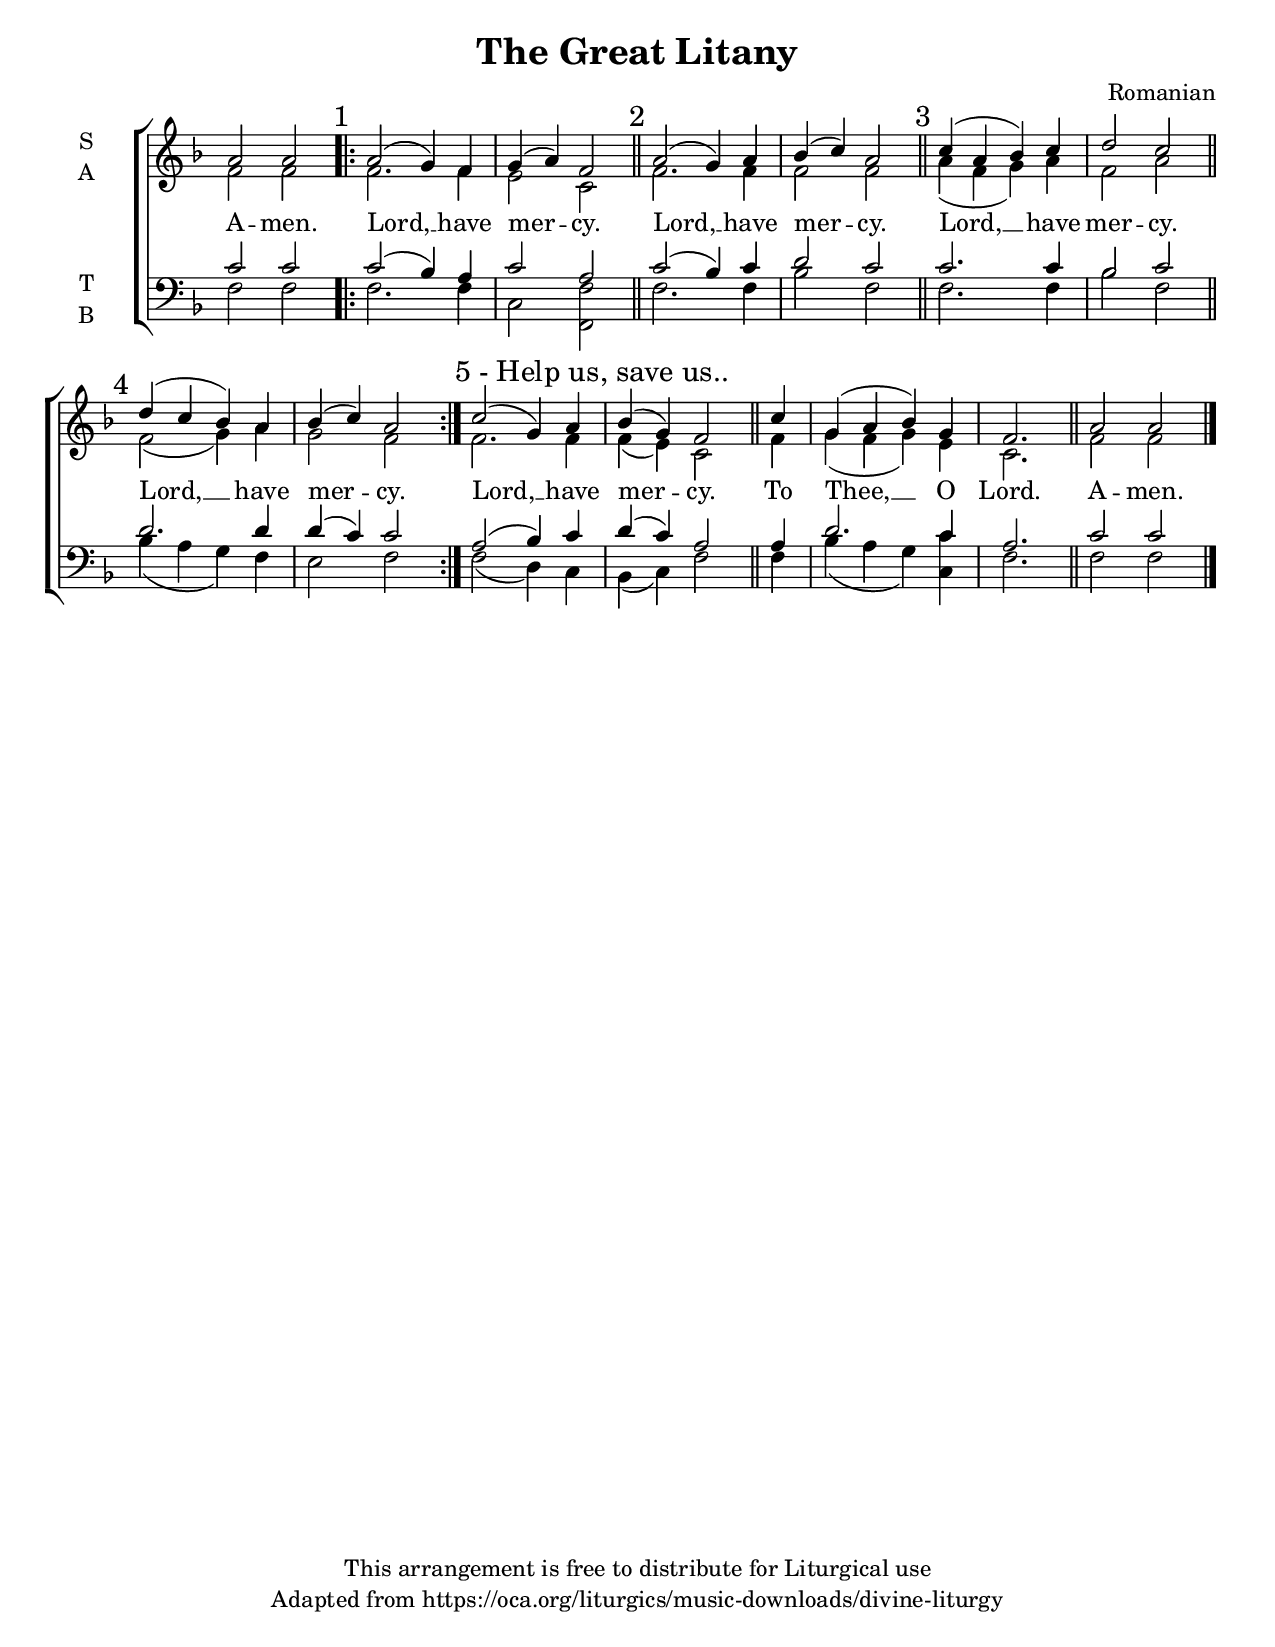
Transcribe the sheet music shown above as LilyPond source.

\version "2.18.2"

\header {
  title = "The Great Litany"
  composer = "Romanian"
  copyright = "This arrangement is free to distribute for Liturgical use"
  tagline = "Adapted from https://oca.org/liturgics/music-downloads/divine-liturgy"
}

#(set-default-paper-size "letter")

% Provide an easy way to group a bunch of text together on a breve
% http://lilypond.org/doc/v2.18/Documentation/notation/working-with-ancient-music_002d_002dscenarios-and-solutions
%recite = \once \override LyricText.self-alignment-X = #-1

global = {
  \time 4/4 % Not used, Time_signature_engraver is removed from layout
  \key f \major
  %\set Timing.defaultBarType = "" % Only put bar lines where I say
}

verseOne = \lyricmode {
  A -- men.
  Lord, __ have mer -- cy.
  Lord, __ have mer -- cy.
  Lord, __ have mer -- cy.
  Lord, __ have mer -- cy.
  Lord, __ have mer -- cy.
  To Thee, __ O Lord.
  A -- men.
}

soprano = \relative g' {
  \global
  a2 a2
  \repeat volta 3 {
    \mark "1"
    a2( g4) f g( a) f2 \bar "||"
    \mark "2"
    a2( g4) a bes( c) a2 \bar "||"
    \mark "3"
    c4( a bes) c d2 c \bar "||"
    \mark "4"
    d4( c bes) a bes( c) a2
  }
  \once \override Score.RehearsalMark.self-alignment-X = #LEFT
  \mark "5 - Help us, save us.."
  c2( g4) a bes( g) f2 \bar "||"
  % To Thee O Lord, uses anacrusis / pickup bar
  \partial 4 c'4 g( a bes) g f2. \bar "||"
  % The last measure ended after 3 beats but we are in 4/4; this resets our measure position
  \set Timing.measurePosition = #(ly:make-moment 0)
  % Amen
  a2 a2 \bar "|."
}

alto = \relative g' {
  \global
  f2 f2
  f2. f4 e2 c2
  f2. f4 f2 f2
  a4( f g) a f2 a
  f2( g4) a g2 f
  % Help us save us
  f2. f4 f( e) c2
  % To Thee O Lord
  f4 g( f g) e c2.
  % Amen
  f2 f2
}

tenor = \relative c' {
  \global
  c2 c2
  c2( bes4) a c2 a2
  c2( bes4) c d2 c2
  c2. c4 bes2 c
  d2. d4 d( c) c2
  % Help us save us
  a2( bes4) c d( c) a2
  % To Thee O Lord
  a4 d2. c4 a2.
  % Amen
  c2 c2
}

bass = \relative c {
  \global
  f2 f2
  f2. f4 c2 <f f,>2
  f2. f4 bes2 f2
  f2. f4 bes2 f2
  bes4( a g) f e2 f
  % Help us save us
  f2( d4) c4 bes( c) f2
  % To Thee O Lord
  f4 bes4( a g) <c c,> f,2.
  % Amen
  f2 f2
}

\score {
  \new ChoirStaff <<
    \new Staff \with {
      midiInstrument = "choir aahs"
      instrumentName = \markup \center-column { S A }
    } <<
      \new Voice = "soprano" { \voiceOne \soprano }
      \new Voice = "alto" { \voiceTwo \alto }
    >>
    \new Lyrics \with {
      \override VerticalAxisGroup #'staff-affinity = #CENTER
    } \lyricsto "soprano" \verseOne

    \new Staff \with {
      midiInstrument = "choir aahs"
      instrumentName = \markup \center-column { T B }
    } <<
      \clef bass
      \new Voice = "tenor" { \voiceOne \tenor }
      \new Voice = "bass" { \voiceTwo \bass }
    >>
  >>
  \layout {
    \context {
      \Staff
      \remove "Time_signature_engraver"
    }
    \context {
      \Score
      \omit BarNumber
    }
  }
  \midi { \tempo 4 = 180
          \context {
            \Voice
            \remove "Dynamic_performer"
    }
  }
}
